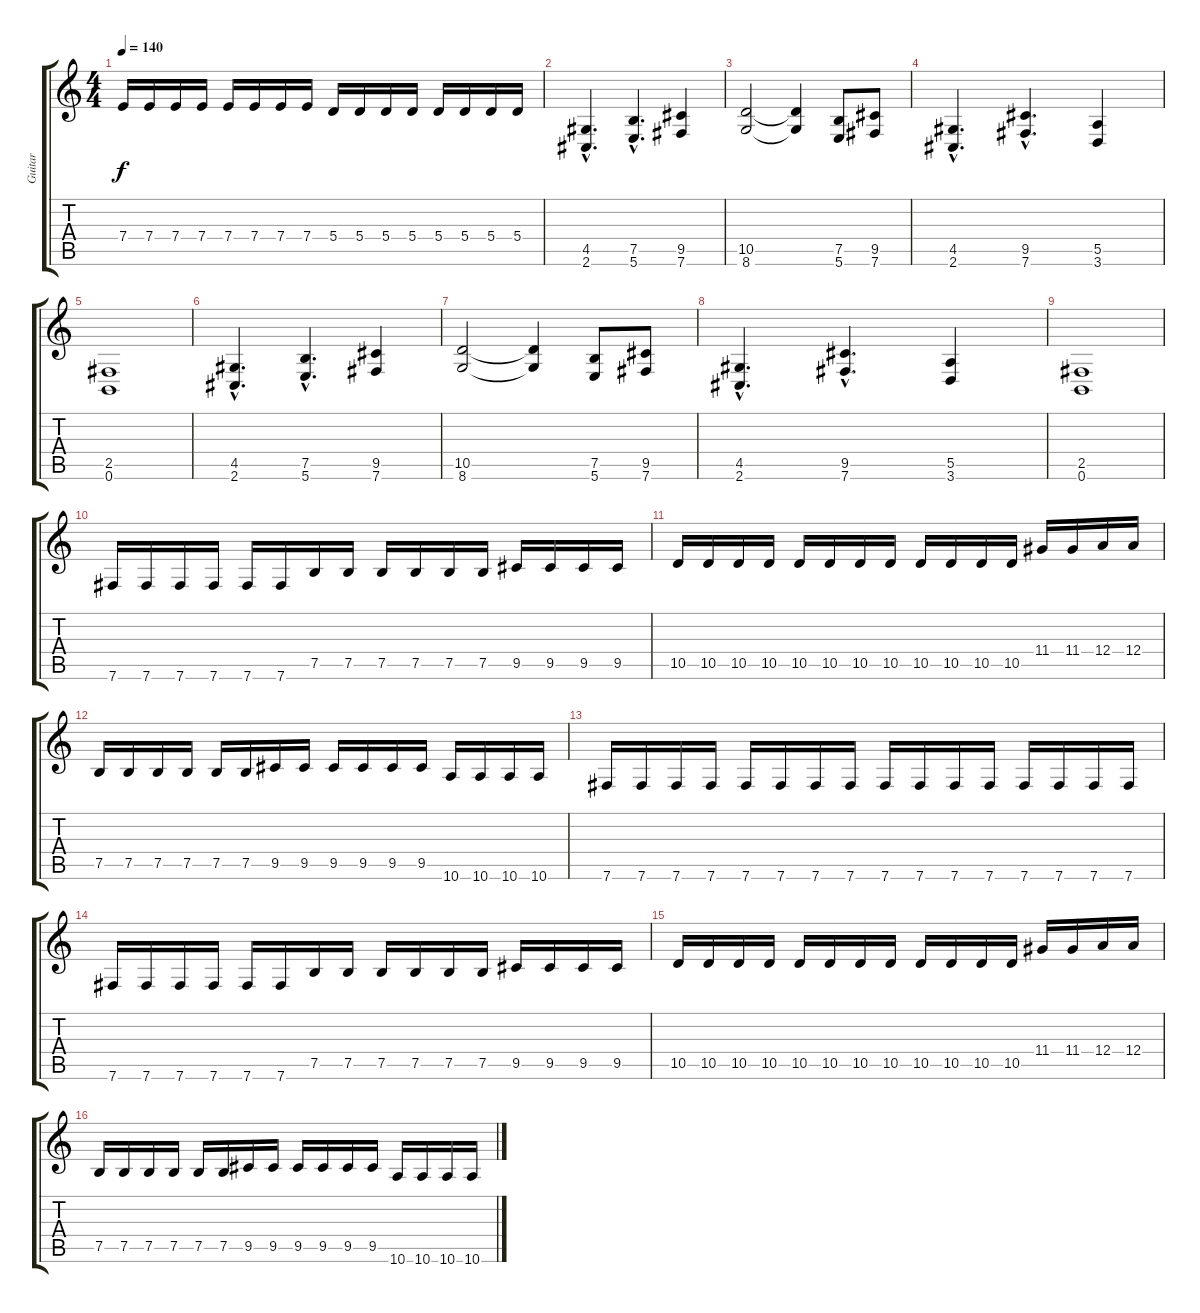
\track ("Guitar" "Guitar") {instrument distortionguitar}
\staff {score tabs}
\tuning (B3 Gb3 D3 A2 E2 B1) {hide}
\ts (4 4)
\tempo 140
\clef g2
\ks c
7.4.16{dy f} 7.4.16 7.4.16 7.4.16 7.4.16 7.4.16 7.4.16 7.4.16 5.4.16 5.4.16 5.4.16 5.4.16 5.4.16 5.4.16 5.4.16 5.4.16 |
(4.5{hac} 2.6{hac}).4{d} (7.5{hac} 5.6{hac}).4{d} (9.5 7.6).4 |
(10.5 8.6).2 (10.5{t} 8.6{t}).4 (7.5 5.6).8 (9.5 7.6).8 |
(4.5{hac} 2.6{hac}).4{d} (9.5{hac} 7.6{hac}).4{d} (5.5 3.6).4 |
(2.5 0.6).1 |
(4.5{hac} 2.6{hac}).4{d} (7.5{hac} 5.6{hac}).4{d} (9.5 7.6).4 |
(10.5 8.6).2 (10.5{t} 8.6{t}).4 (7.5 5.6).8 (9.5 7.6).8 |
(4.5{hac} 2.6{hac}).4{d} (9.5{hac} 7.6{hac}).4{d} (5.5 3.6).4 |
(2.5 0.6).1 |
7.6.16 7.6.16 7.6.16 7.6.16 7.6.16 7.6.16 7.5.16 7.5.16 7.5.16 7.5.16 7.5.16 7.5.16 9.5.16 9.5.16 9.5.16 9.5.16 |
10.5.16 10.5.16 10.5.16 10.5.16 10.5.16 10.5.16 10.5.16 10.5.16 10.5.16 10.5.16 10.5.16 10.5.16 11.4.16 11.4.16 12.4.16 12.4.16 |
7.5.16 7.5.16 7.5.16 7.5.16 7.5.16 7.5.16 9.5.16 9.5.16 9.5.16 9.5.16 9.5.16 9.5.16 10.6.16 10.6.16 10.6.16 10.6.16 |
7.6.16 7.6.16 7.6.16 7.6.16 7.6.16 7.6.16 7.6.16 7.6.16 7.6.16 7.6.16 7.6.16 7.6.16 7.6.16 7.6.16 7.6.16 7.6.16 |
7.6.16 7.6.16 7.6.16 7.6.16 7.6.16 7.6.16 7.5.16 7.5.16 7.5.16 7.5.16 7.5.16 7.5.16 9.5.16 9.5.16 9.5.16 9.5.16 |
10.5.16 10.5.16 10.5.16 10.5.16 10.5.16 10.5.16 10.5.16 10.5.16 10.5.16 10.5.16 10.5.16 10.5.16 11.4.16 11.4.16 12.4.16 12.4.16 |
7.5.16 7.5.16 7.5.16 7.5.16 7.5.16 7.5.16 9.5.16 9.5.16 9.5.16 9.5.16 9.5.16 9.5.16 10.6.16 10.6.16 10.6.16 10.6.16
